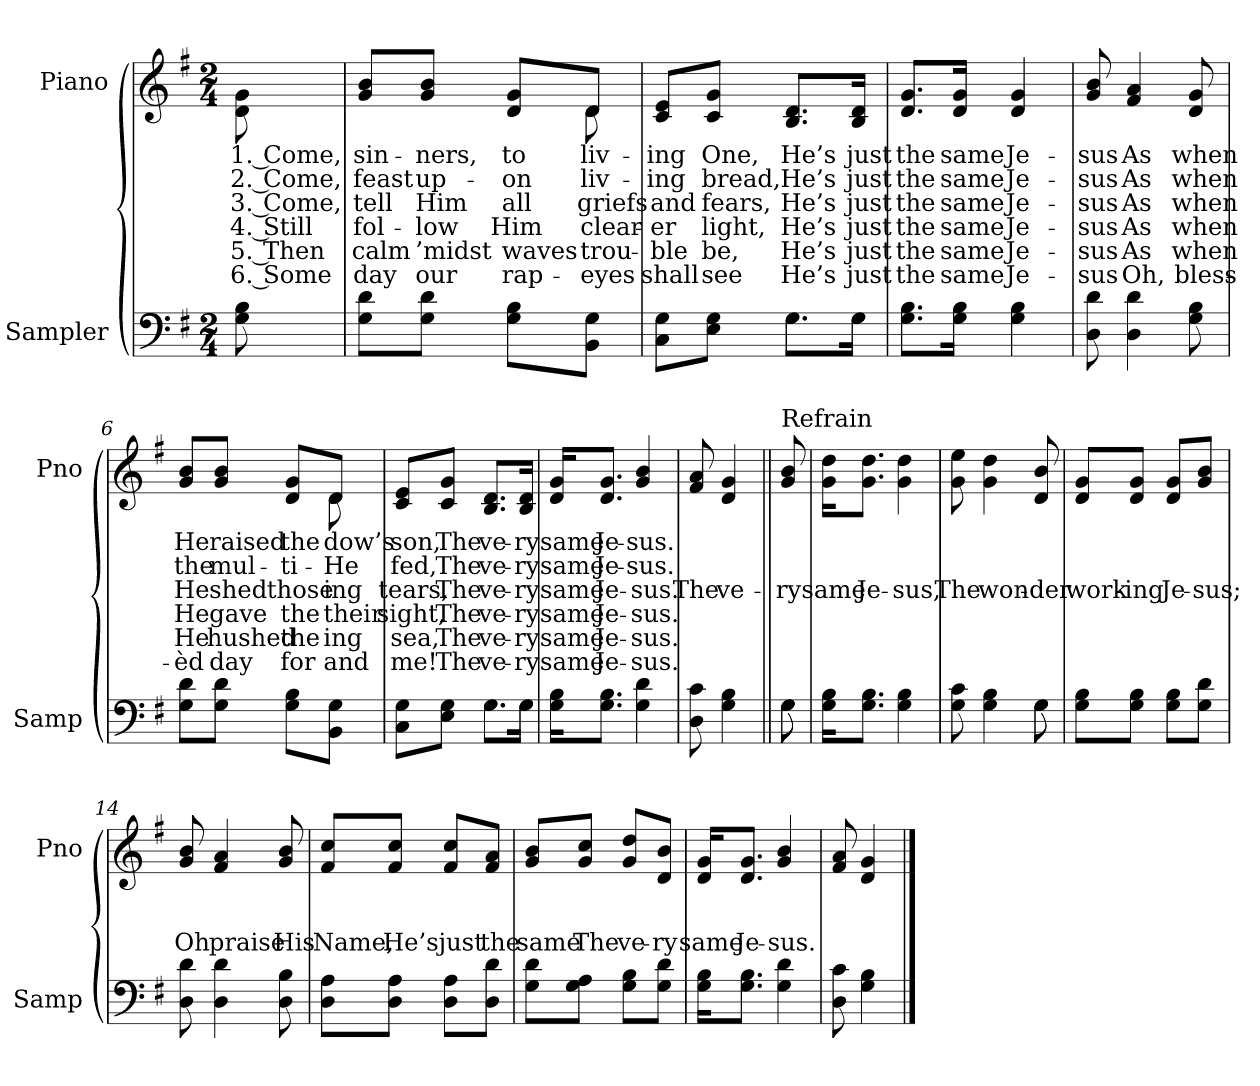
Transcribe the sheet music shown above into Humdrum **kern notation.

**kern	**kern	**text	**text	**text	**text	**text	**text
*part2	*part1	*part1	*part1	*part1	*part1	*part1	*part1
*staff2	*staff1	*staff1	*staff1	*staff1	*staff1	*staff1	*staff1
*I"Sampler	*I"Piano	*	*	*	*	*	*
*I'Samp	*I'Pno	*	*	*	*	*	*
*clefF4	*clefG2	*	*	*	*	*	*
*k[f#]	*k[f#]	*	*	*	*	*	*
*G:	*G:	*	*	*	*	*	*
*M2/4	*M2/4	*	*	*	*	*	*
=1	=1	=1	=1	=1	=1	=1	=1
8G 8B	8d\ 8g\	1. Come,	2. Come,	3. Come,	4. Still	5. Then	6. Some
=2	=2	=2	=2	=2	=2	=2	=2
*	*^	*	*	*	*	*	*
8G\ 8d\L	8g/ 8b/L	4.ryy	sin-	feast	tell	fol-	calm	day
8G\ 8d\J	8g/ 8b/J	.	-ners,	up-	Him	-low	’midst	our
8G\ 8B\L	8d/ 8g/L	.	to	-on	all	Him	waves	rap-
8BB\ 8G\J	8d/J	8d	liv-	liv-	griefs	clear-	trou-	eyes
*	*v	*v	*	*	*	*	*	*
=3	=3	=3	=3	=3	=3	=3	=3
*^	*	*	*	*	*	*	*
8C\ 8G\L	4ryy	8c/ 8e/L	-ing	-ing	and	-er	-ble	shall
8E\ 8G\J	.	8c/ 8g/J	One,	bread,	fears,	light,	be,	see
8.G\L	8.G\L	8.B/ 8.d/L	He’s	He’s	He’s	He’s	He’s	He’s
16G\Jk	16G\Jk	16B/ 16d/Jk	just	just	just	just	just	just
*v	*v	*	*	*	*	*	*	*
=4	=4	=4	=4	=4	=4	=4	=4
8.G\ 8.B\L	8.d/ 8.g/L	the	the	the	the	the	the
16G\ 16B\Jk	16d/ 16g/Jk	same	same	same	same	same	same
4G 4B	4d 4g	Je-	Je-	Je-	Je-	Je-	Je-
=5	=5	=5	=5	=5	=5	=5	=5
8D 8d	8g 8b	-sus	-sus	-sus	-sus	-sus	-sus
4D 4d	4f# 4a	As	As	As	As	As	Oh,
8G 8B	8d 8g	when	when	when	when	when	bless-
=6	=6	=6	=6	=6	=6	=6	=6
*	*^	*	*	*	*	*	*
8G\ 8d\L	8g/ 8b/L	4.ryy	He	the	He	He	He	-èd
8G\ 8d\J	8g/ 8b/J	.	raised	mul-	shed	gave	hushed	day
8G\ 8B\L	8d/ 8g/L	.	the	-ti-	those	the	the	for
8BB\ 8G\J	8d/J	8d	-dow’s	He	-ing	their	-ing	and
*	*v	*v	*	*	*	*	*	*
=7	=7	=7	=7	=7	=7	=7	=7
*^	*	*	*	*	*	*	*
8C\ 8G\L	4ryy	8c/ 8e/L	son,	fed,	tears,	sight,	sea,	me!
8E\ 8G\J	.	8c/ 8g/J	The	The	The	The	The	The
8.G\L	8.G\L	8.B/ 8.d/L	ve-	ve-	ve-	ve-	ve-	ve-
16G\Jk	16G\Jk	16B/ 16d/Jk	-ry	-ry	-ry	-ry	-ry	-ry
*v	*v	*	*	*	*	*	*	*
=8	=8	=8	=8	=8	=8	=8	=8
16G\ 16B\KL	16d/ 16g/KL	same	same	same	same	same	same
8.G\ 8.B\J	8.d/ 8.g/J	Je-	Je-	Je-	Je-	Je-	Je-
4G 4d	4g 4b	-sus.	-sus.	-sus.	-sus.	-sus.	-sus.
=9	=9	=9	=9	=9	=9	=9	=9
8D 8c	8f# 8a	.	.	The	.	.	.
4G 4B	4d 4g	.	.	ve-	.	.	.
=10||	=10||	=10||	=10||	=10||	=10||	=10||	=10||
*^	*	*	*	*	*	*	*
!	!	!LO:TX:t=Refrain	!	!	!	!	!	!
8G\	8G	8g 8b	.	.	-ry	.	.	.
*v	*v	*	*	*	*	*	*	*
=11	=11	=11	=11	=11	=11	=11	=11
16G\ 16B\KL	16g\ 16dd\KL	.	.	same	.	.	.
8.G\ 8.B\J	8.g\ 8.dd\J	.	.	Je-	.	.	.
4G 4B	4g 4dd	.	.	-sus,	.	.	.
=12	=12	=12	=12	=12	=12	=12	=12
*^	*	*	*	*	*	*	*
8G 8c	4.ryy	8g 8ee	.	.	The	.	.	.
4G 4B	.	4g 4dd	.	.	won-	.	.	.
8G\	8G	8d 8b	.	.	-der	.	.	.
*v	*v	*	*	*	*	*	*	*
=13	=13	=13	=13	=13	=13	=13	=13
8G\ 8B\L	8d/ 8g/L	.	.	work-	.	.	.
8G\ 8B\J	8d/ 8g/J	.	.	-ing	.	.	.
8G\ 8B\L	8d/ 8g/L	.	.	Je-	.	.	.
8G\ 8d\J	8g/ 8b/J	.	.	-sus;	.	.	.
=14	=14	=14	=14	=14	=14	=14	=14
8D 8d	8g 8b	.	.	Oh	.	.	.
4D 4d	4f# 4a	.	.	praise	.	.	.
8D 8B	8g 8b	.	.	His	.	.	.
=15	=15	=15	=15	=15	=15	=15	=15
8D\ 8A\L	8f#/ 8cc/L	.	.	Name,	.	.	.
8D\ 8A\J	8f#/ 8cc/J	.	.	He’s	.	.	.
8D\ 8A\L	8f#/ 8cc/L	.	.	just	.	.	.
8D\ 8d\J	8f#/ 8a/J	.	.	the	.	.	.
=16	=16	=16	=16	=16	=16	=16	=16
8G\ 8d\L	8g/ 8b/L	.	.	same	.	.	.
8G\ 8A\J	8g/ 8cc/J	.	.	The	.	.	.
8G\ 8B\L	8g/ 8dd/L	.	.	ve-	.	.	.
8G\ 8d\J	8d/ 8b/J	.	.	-ry	.	.	.
=17	=17	=17	=17	=17	=17	=17	=17
16G\ 16B\KL	16d/ 16g/KL	.	.	same	.	.	.
8.G\ 8.B\J	8.d/ 8.g/J	.	.	Je-	.	.	.
4G 4d	4g 4b	.	.	-sus.	.	.	.
=18	=18	=18	=18	=18	=18	=18	=18
8D 8c	8f# 8a	.	.	.	.	.	.
4G 4B	4d 4g	.	.	.	.	.	.
==	==	==	==	==	==	==	==
*-	*-	*-	*-	*-	*-	*-	*-
